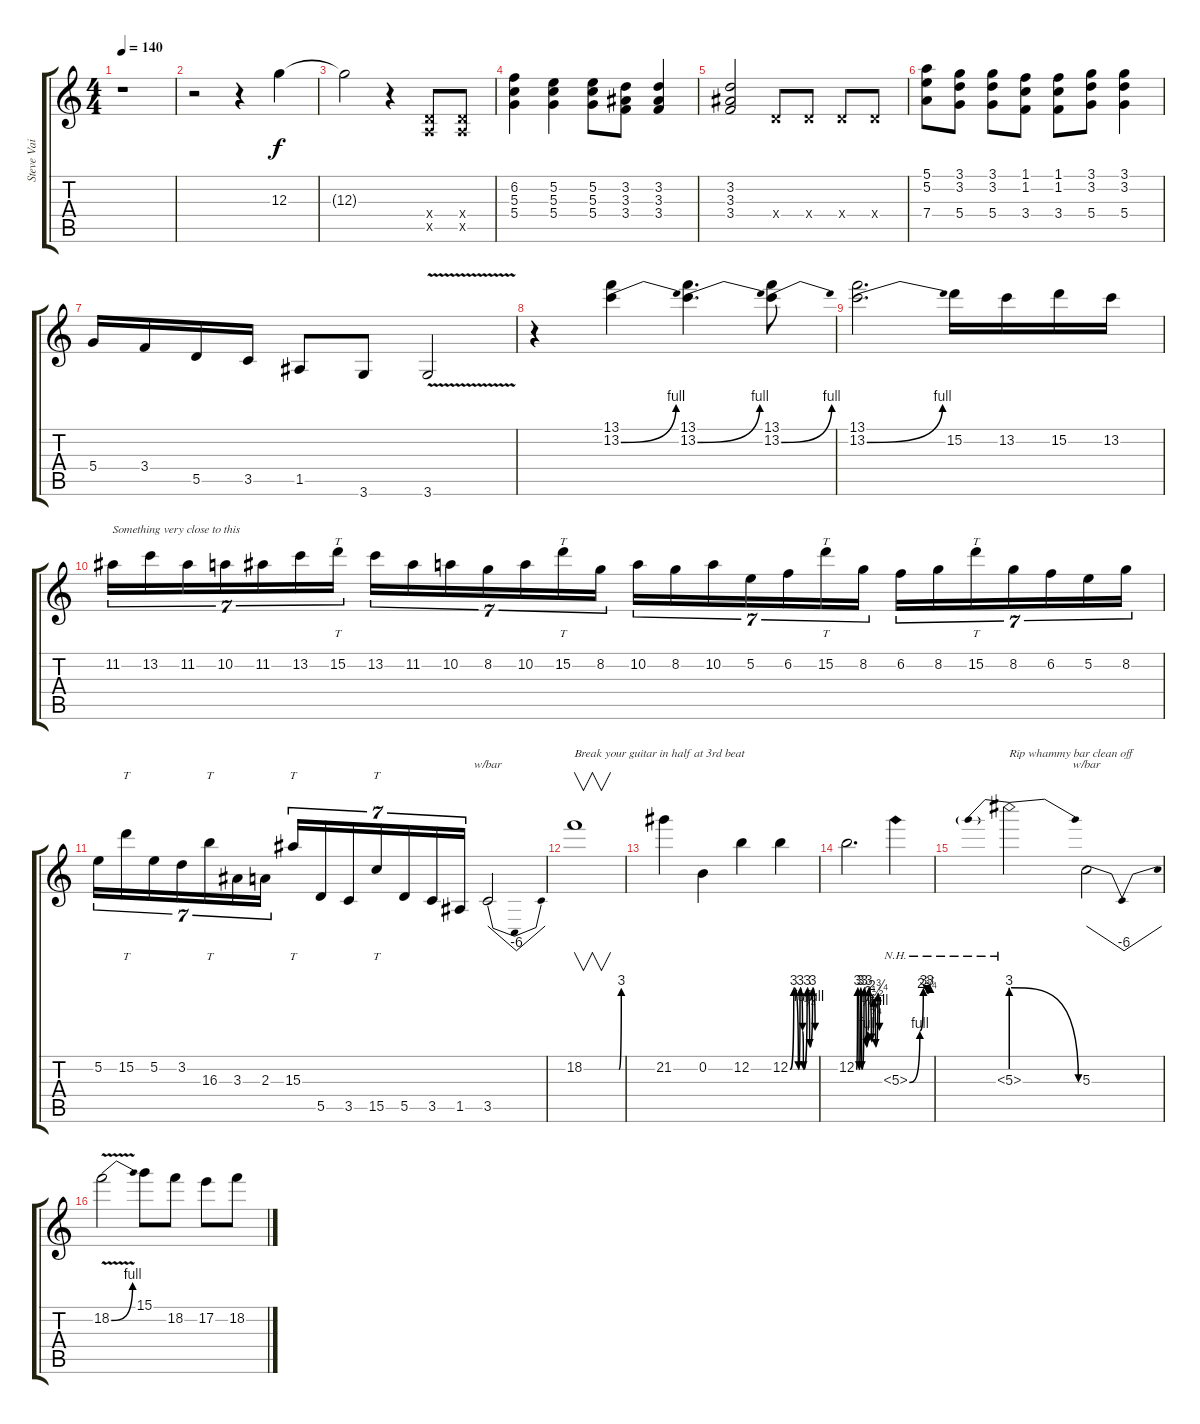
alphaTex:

\track ("Steve Vai" "Steve Vai") {instrument overdrivenguitar}
\staff {score tabs}
\tuning (E4 B3 G3 D3 A2 E2) {hide}
\ts (4 4)
\tempo 140
\clef g2
\ks c
r.1{dy f} |
r.2 r.4 12.3.4 |
12.3{t}.2 r.4 (0.4{x} 0.5{x}).8 (0.4{x} 0.5{x}).8 |
(6.2 5.3 5.4).4 (5.2 5.3 5.4).4 (5.2 5.3 5.4).8 (3.2 3.3 3.4).8 (3.2 3.3 3.4).4 |
(3.2 3.3 3.4).2 0.4{x}.8 0.4{x}.8 0.4{x}.8 0.4{x}.8 |
(5.1 5.2 7.4).8 (3.1 3.2 5.4).8 (3.1 3.2 5.4).8 (1.1 1.2 3.4).8 (1.1 1.2 3.4).8 (3.1 3.2 5.4).8 (3.1 3.2 5.4).4 |
5.4.16 3.4.16 5.5.16 3.5.16 1.5.8 3.6.8 3.6{v}.2 |
r.4 (13.1 13.2{be (bend 0 0 60 4)}).4 (13.1 13.2{be (bend 0 0 60 4)}).4{d} (13.1 13.2{be (bend 0 0 60 4)}).8 |
(13.1 13.2{be (bend 0 0 60 4)}).2{d} 15.2.16 13.2.16 15.2.16 13.2.16 |
11.2.16{tu (7 4) txt "Something very close to this"} 13.2.16{tu (7 4)} 11.2.16{tu (7 4)} 10.2.16{tu (7 4)} 11.2.16{tu (7 4)} 13.2.16{tu (7 4)} 15.2.16{tt tu (7 4)} 13.2.16{tu (7 4)} 11.2.16{tu (7 4)} 10.2.16{tu (7 4)} 8.2.16{tu (7 4)} 10.2.16{tu (7 4)} 15.2.16{tt tu (7 4)} 8.2.16{tu (7 4)} 10.2.16{tu (7 4)} 8.2.16{tu (7 4)} 10.2.16{tu (7 4)} 5.2.16{tu (7 4)} 6.2.16{tu (7 4)} 15.2.16{tt tu (7 4)} 8.2.16{tu (7 4)} 6.2.16{tu (7 4)} 8.2.16{tu (7 4)} 15.2.16{tt tu (7 4)} 8.2.16{tu (7 4)} 6.2.16{tu (7 4)} 5.2.16{tu (7 4)} 8.2.16{tu (7 4)} |
5.2.16{tu (7 4)} 15.2.16{tt tu (7 4)} 5.2.16{tu (7 4)} 3.2.16{tu (7 4)} 16.3.16{tt tu (7 4)} 3.3.16{tu (7 4)} 2.3.16{tu (7 4)} 15.3.16{tt tu (7 4)} 5.5.16{tu (7 4)} 3.5.16{tu (7 4)} 15.5.16{tt tu (7 4)} 5.5.16{tu (7 4)} 3.5.16{tu (7 4)} 1.5.16{tu (7 4)} 3.5.2{tbe (dip default 0 0 30 -24 60 0)} |
18.2{be (custom 0 0 30 0 45 0 56 0 60 12)}.1{v txt "Break your guitar in half at 3rd beat"} |
21.2.4 0.2.4 12.2.4 12.2{be (custom 0 0 9 12 20 0 24 12 30 4 32 0 41 12 47 1 54 12 60 4)}.4 |
12.2{be (custom 0 0 3 12 7 0 11 12 14 0 20 12 26 1 30 4 32 12 39 2 45 10 50 1 56 11 60 4)}.2{d} 5.3{be (custom 0 0 30 4 40 12 50 11 60 12) nh}.4 |
5.3{be (prebendrelease 0 12 60 0) nh}.2{txt "Rip whammy bar clean off"} 5.3.2{tbe (dip default 0 0 30 -24 60 0)} |
18.2{be (bend 0 0 60 4) v}.2 15.1.8 18.2.8 17.2.8 18.2.8
